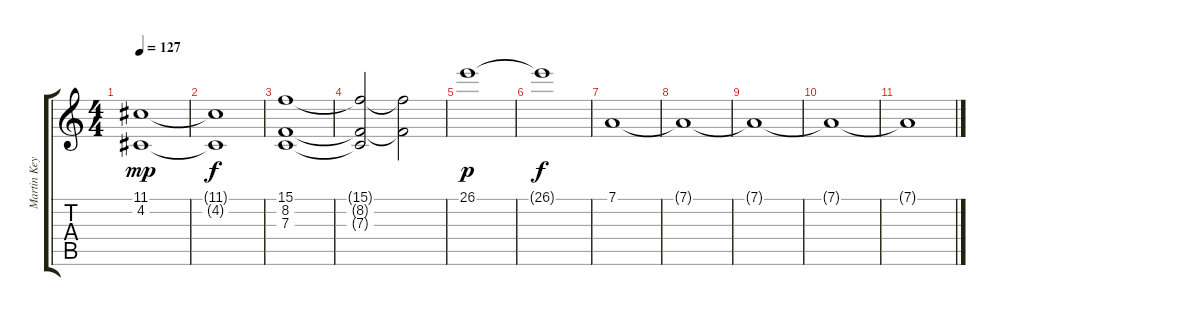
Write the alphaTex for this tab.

\track ("Martin Keyboard2" "Martin Key") {instrument stringensemble1}
\staff {score tabs}
\tuning (D4 A3 F3 C3 G2 D2) {hide}
\ts (4 4)
\tempo 127
\clef g2
\ks c
(11.1 4.2).1{dy mp} |
(11.1{t} 4.2{t}).1{dy f} |
(15.1 8.2 7.3).1 |
(15.1{t} 8.2{t} 7.3{t}).2 (15.1{t} 8.2{t}).2 |
26.1.1{dy p} |
26.1{t}.1{dy f} |
7.1.1{volume 8} |
7.1{t}.1 |
7.1{t}.1{volume 0} |
7.1{t}.1 |
7.1{t}.1
